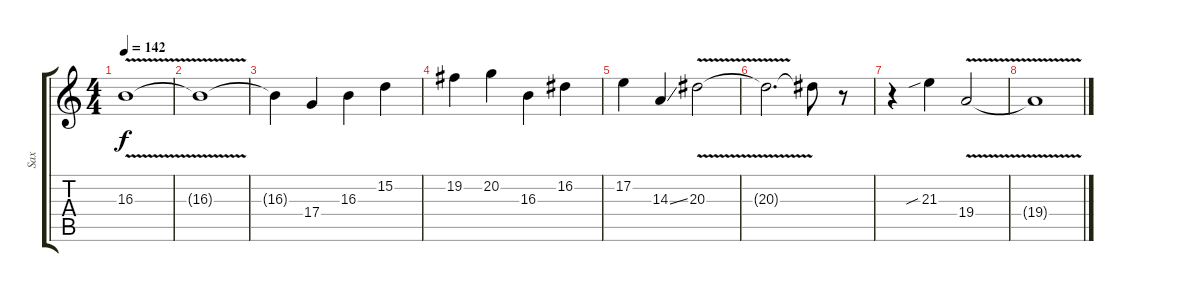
\track ("Sax" "Sax") {instrument altosax}
\staff {score tabs}
\tuning (E4 B3 G3 D3 A2 E2) {hide}
\ts (4 4)
\tempo 142
\clef g2
\ks c
16.3{v}.1{dy f volume 2} |
16.3{t}.1 |
16.3{t}.4 17.4.4 16.3.4 15.2.4 |
19.2.4 20.2.4 16.3.4 16.2.4 |
17.2.4{volume 0} 14.3{ss}.4 20.3{v}.2 |
20.3{t}.2{d} 20.3{t}.8 r.8 |
r.4 21.3{sib}.4 19.4{v}.2 |
19.4{t}.1
